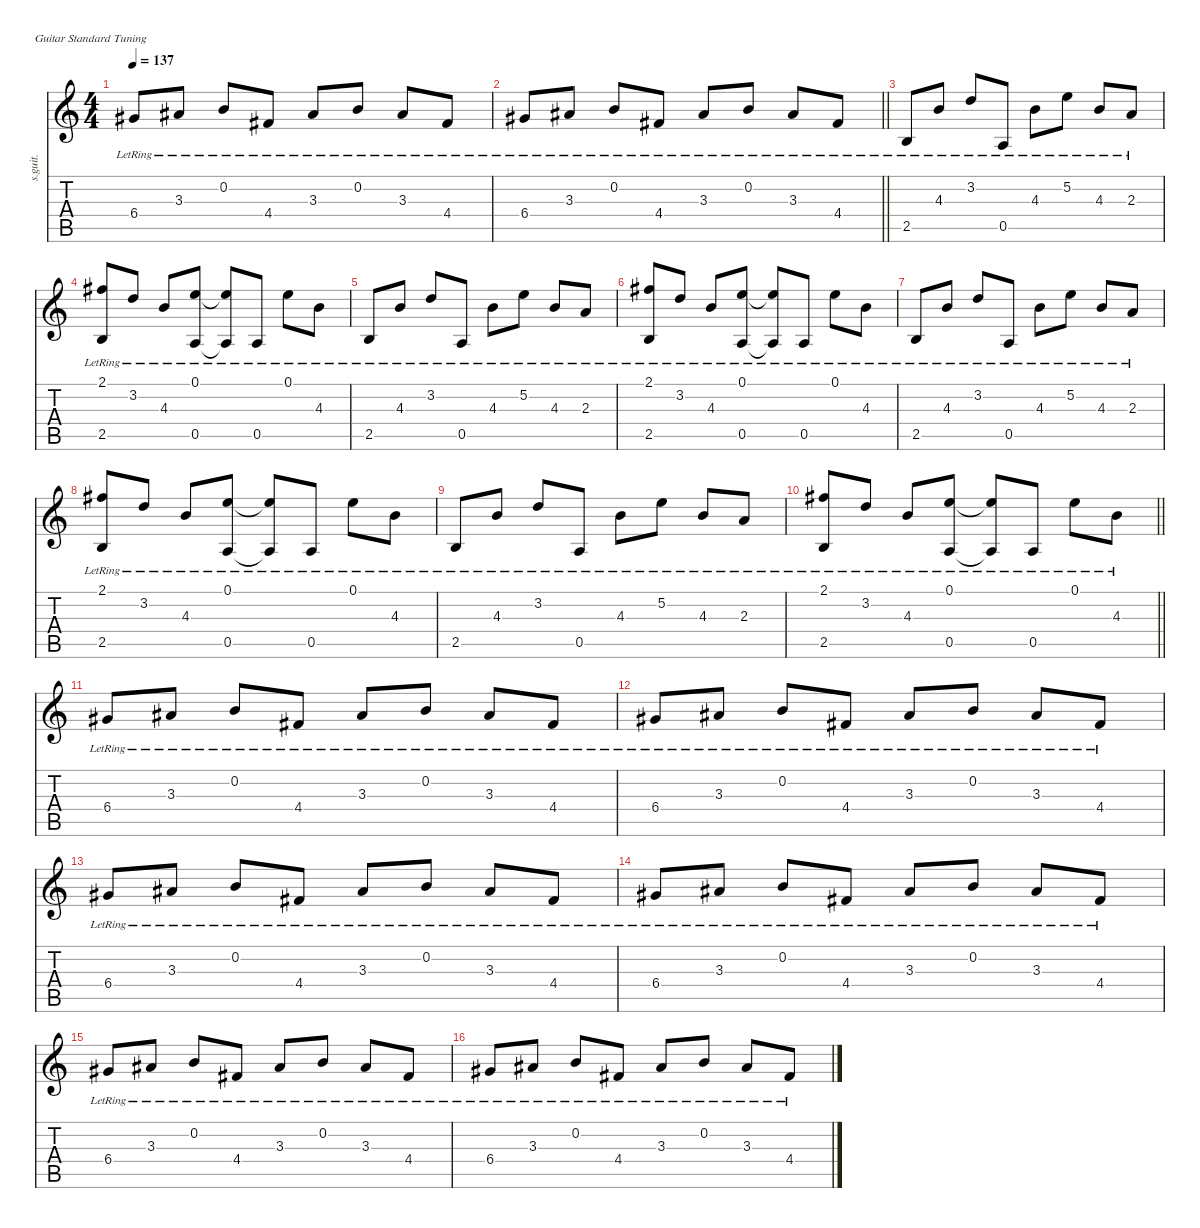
\defaultSystemsLayout 4
\hideDynamics
\bracketExtendMode nobrackets
\otherSystemsTrackNameOrientation horizontal
\track ("Mikael Akerfeldt (Acoustic and Solo)" "s.guit.") {instrument acousticguitarsteel}
\staff {score tabs}
\tuning (E4 B3 G3 D3 A2 E2)
\ts (4 4)
\tempo 137
\clef g2
\ks c
6.4{lr acc #}.8{dy f beam Up} 3.3{lr acc #}.8{beam Up} 0.2{lr}.8{beam Up} 4.4{lr acc #}.8{beam Up} 3.3{lr acc #}.8{beam Up} 0.2{lr}.8{beam Up} 3.3{lr acc #}.8{beam Up} 4.4{lr acc #}.8{beam Up} |
\barLineRight lightlight
6.4{lr acc #}.8{beam Up} 3.3{lr acc #}.8{beam Up} 0.2{lr}.8{beam Up} 4.4{lr acc #}.8{beam Up} 3.3{lr acc #}.8{beam Up} 0.2{lr}.8{beam Up} 3.3{lr acc #}.8{beam Up} 4.4{lr acc #}.8{beam Up} |
\section ("" "")
2.5{lr}.8{beam Up} 4.3{lr}.8{beam Up} 3.2{lr}.8{beam Up} 0.5{lr}.8{beam Up} 4.3{lr}.8{beam Down} 5.2{lr}.8{beam Down} 4.3{lr}.8{beam Up} 2.3{lr}.8{beam Up} |
(2.1{lr acc #} 2.5{lr}).8{beam Up} 3.2{lr}.8{beam Up} 4.3{lr}.8{beam Up} (0.1{lr} 0.5).8{beam Up} (0.1{lr t} 0.5{t}).8{beam Up} 0.5{lr}.8{beam Up} 0.1{lr}.8{beam Down} 4.3{lr}.8{beam Down} |
2.5{lr}.8{beam Up} 4.3{lr}.8{beam Up} 3.2{lr}.8{beam Up} 0.5{lr}.8{beam Up} 4.3{lr}.8{beam Down} 5.2{lr}.8{beam Down} 4.3{lr}.8{beam Up} 2.3{lr}.8{beam Up} |
(2.1{lr acc #} 2.5{lr}).8{beam Up} 3.2{lr}.8{beam Up} 4.3{lr}.8{beam Up} (0.1{lr} 0.5).8{beam Up} (0.1{lr t} 0.5{t}).8{beam Up} 0.5{lr}.8{beam Up} 0.1{lr}.8{beam Down} 4.3{lr}.8{beam Down} |
2.5{lr}.8{beam Up} 4.3{lr}.8{beam Up} 3.2{lr}.8{beam Up} 0.5{lr}.8{beam Up} 4.3{lr}.8{beam Down} 5.2{lr}.8{beam Down} 4.3{lr}.8{beam Up} 2.3{lr}.8{beam Up} |
(2.1{lr acc #} 2.5{lr}).8{beam Up} 3.2{lr}.8{beam Up} 4.3{lr}.8{beam Up} (0.1{lr} 0.5).8{beam Up} (0.1{lr t} 0.5{t}).8{beam Up} 0.5{lr}.8{beam Up} 0.1{lr}.8{beam Down} 4.3{lr}.8{beam Down} |
2.5{lr}.8{beam Up} 4.3{lr}.8{beam Up} 3.2{lr}.8{beam Up} 0.5{lr}.8{beam Up} 4.3{lr}.8{beam Down} 5.2{lr}.8{beam Down} 4.3{lr}.8{beam Up} 2.3{lr}.8{beam Up} |
\barLineRight lightlight
(2.1{lr acc #} 2.5{lr}).8{beam Up} 3.2{lr}.8{beam Up} 4.3{lr}.8{beam Up} (0.1{lr} 0.5).8{beam Up} (0.1{lr t} 0.5{t}).8{beam Up} 0.5{lr}.8{beam Up} 0.1{lr}.8{beam Down} 4.3{lr}.8{beam Down} |
\section ("" "")
6.4{lr acc #}.8{beam Up} 3.3{lr acc #}.8{beam Up} 0.2{lr}.8{beam Up} 4.4{lr acc #}.8{beam Up} 3.3{lr acc #}.8{beam Up} 0.2{lr}.8{beam Up} 3.3{lr acc #}.8{beam Up} 4.4{lr acc #}.8{beam Up} |
6.4{lr acc #}.8{beam Up} 3.3{lr acc #}.8{beam Up} 0.2{lr}.8{beam Up} 4.4{lr acc #}.8{beam Up} 3.3{lr acc #}.8{beam Up} 0.2{lr}.8{beam Up} 3.3{lr acc #}.8{beam Up} 4.4{lr acc #}.8{beam Up} |
6.4{lr acc #}.8{beam Up} 3.3{lr acc #}.8{beam Up} 0.2{lr}.8{beam Up} 4.4{lr acc #}.8{beam Up} 3.3{lr acc #}.8{beam Up} 0.2{lr}.8{beam Up} 3.3{lr acc #}.8{beam Up} 4.4{lr acc #}.8{beam Up} |
6.4{lr acc #}.8{beam Up} 3.3{lr acc #}.8{beam Up} 0.2{lr}.8{beam Up} 4.4{lr acc #}.8{beam Up} 3.3{lr acc #}.8{beam Up} 0.2{lr}.8{beam Up} 3.3{lr acc #}.8{beam Up} 4.4{lr acc #}.8{beam Up} |
6.4{lr acc #}.8{beam Up} 3.3{lr acc #}.8{beam Up} 0.2{lr}.8{beam Up} 4.4{lr acc #}.8{beam Up} 3.3{lr acc #}.8{beam Up} 0.2{lr}.8{beam Up} 3.3{lr acc #}.8{beam Up} 4.4{lr acc #}.8{beam Up} |
6.4{lr acc #}.8{beam Up} 3.3{lr acc #}.8{beam Up} 0.2{lr}.8{beam Up} 4.4{lr acc #}.8{beam Up} 3.3{lr acc #}.8{beam Up} 0.2{lr}.8{beam Up} 3.3{lr acc #}.8{beam Up} 4.4{lr acc #}.8{beam Up}
